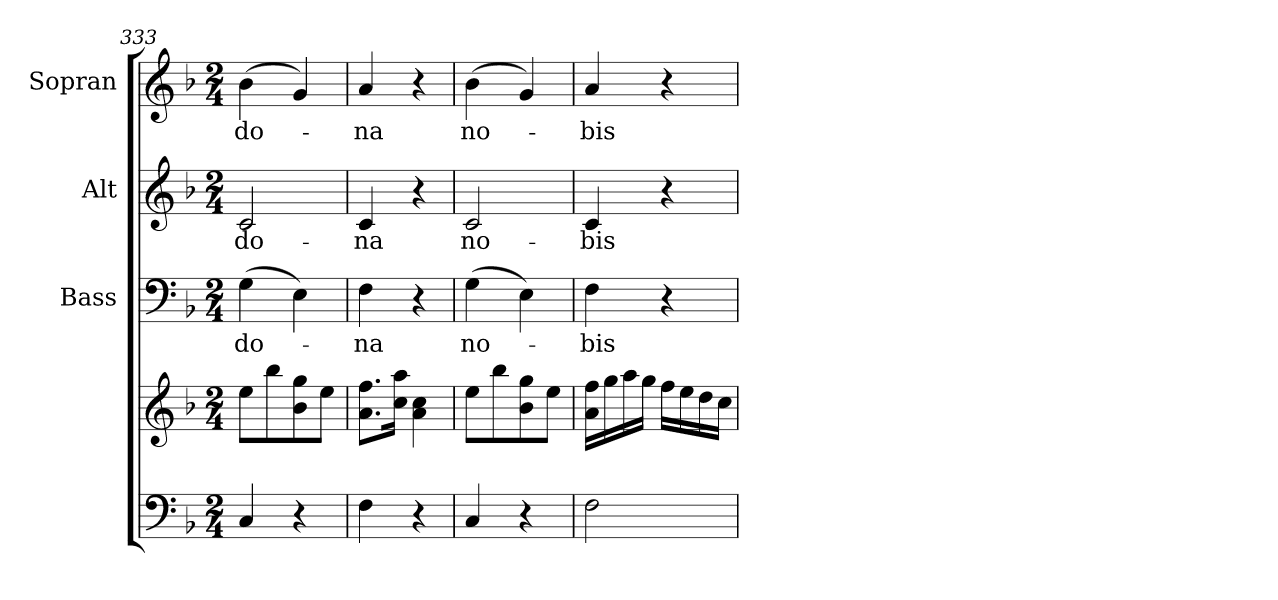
**kern	**kern	**kern	**text	**kern	**text	**kern	**text
*part4	*part4	*part3	*part3	*part2	*part2	*part1	*part1
*staff5	*staff4	*staff3	*staff3	*staff2	*staff2	*staff1	*staff1
*	*	*I"Bass	*	*I"Alt	*	*I"Sopran	*
*	*	*I'B.	*	*I'A.	*	*I'S.	*
!!LO:LB:g=z
*clefF4	*clefG2	*clefF4	*	*clefG2	*	*clefG2	*
*k[b-]	*k[b-]	*k[b-]	*	*k[b-]	*	*k[b-]	*
*F:	*F:	*F:	*	*F:	*	*F:	*
*M2/4	*M2/4	*M2/4	*	*M2/4	*	*M2/4	*
=333	=333	=333	=333	=333	=333	=333	=333
!	!	!	!LO:LY:b	!	!LO:LY:b	!	!LO:LY:b
4C/	8ee\L	(>4G\	do-	2c/	do-	(>4b-\	do-
.	8bb-\	.	.	.	.	.	.
4r	8b-\ 8gg\	4E\)	.	.	.	4g/)	.
.	8ee\J	.	.	.	.	.	.
=334	=334	=334	=334	=334	=334	=334	=334
!	!	!	!LO:LY:b	!	!LO:LY:b	!	!LO:LY:b
4F\	8.a\ 8.ff\L	4F\	-na	4c/	-na	4a/	-na
.	16cc\ 16aa\Jk	.	.	.	.	.	.
4r	4a\ 4cc\	4r	.	4r	.	4r	.
=335	=335	=335	=335	=335	=335	=335	=335
!	!	!	!LO:LY:b	!	!LO:LY:b	!	!LO:LY:b
4C/	8ee\L	(>4G\	no-	2c/	no-	(>4b-\	no-
.	8bb-\	.	.	.	.	.	.
4r	8b-\ 8gg\	4E\)	.	.	.	4g/)	.
.	8ee\J	.	.	.	.	.	.
=336	=336	=336	=336	=336	=336	=336	=336
!	!	!	!LO:LY:b	!	!LO:LY:b	!	!LO:LY:b
2F\	16a\ 16ff\LL	4F\	-bis	4c/	-bis	4a/	-bis
.	16gg\	.	.	.	.	.	.
.	16aa\	.	.	.	.	.	.
.	16gg\JJ	.	.	.	.	.	.
.	16ff\LL	4r	.	4r	.	4r	.
.	16ee\	.	.	.	.	.	.
.	16dd\	.	.	.	.	.	.
.	16cc\JJ	.	.	.	.	.	.
=	=	=	=	=	=	=	=
*-	*-	*-	*-	*-	*-	*-	*-
